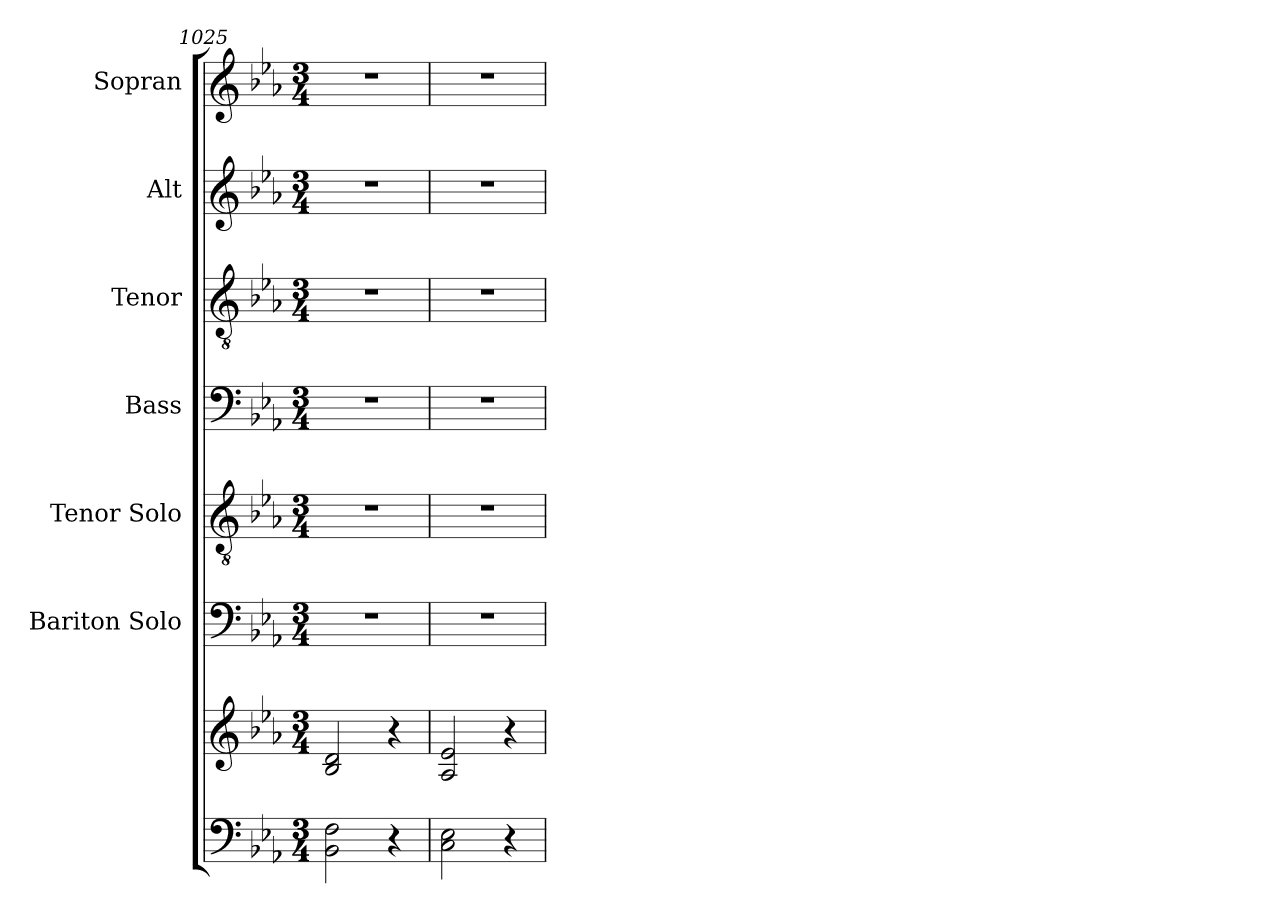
**kern	**kern	**kern	**kern	**kern	**kern	**kern	**kern
*part7	*part7	*part6	*part5	*part4	*part3	*part2	*part1
*staff8	*staff7	*staff6	*staff5	*staff4	*staff3	*staff2	*staff1
*	*	*I"Bariton Solo	*I"Tenor Solo	*I"Bass	*I"Tenor	*I"Alt	*I"Sopran
*	*	*	*	*I'B.	*I'T.	*I'A.	*I'S.
*clefF4	*clefG2	*clefF4	*clefGv2	*clefF4	*clefGv2	*clefG2	*clefG2
*k[b-e-a-]	*k[b-e-a-]	*k[b-e-a-]	*k[b-e-a-]	*k[b-e-a-]	*k[b-e-a-]	*k[b-e-a-]	*k[b-e-a-]
*E-:	*E-:	*E-:	*E-:	*E-:	*E-:	*E-:	*E-:
*M3/4	*M3/4	*M3/4	*M3/4	*M3/4	*M3/4	*M3/4	*M3/4
=1025	=1025	=1025	=1025	=1025	=1025	=1025	=1025
2BB-\ 2F\	2B-/ 2d/	2.r	2.r	2.r	2.r	2.r	2.r
4r	4r	.	.	.	.	.	.
=1026	=1026	=1026	=1026	=1026	=1026	=1026	=1026
2C\ 2E-\	2A-/ 2e-/	2.r	2.r	2.r	2.r	2.r	2.r
4r	4r	.	.	.	.	.	.
=	=	=	=	=	=	=	=
*-	*-	*-	*-	*-	*-	*-	*-
